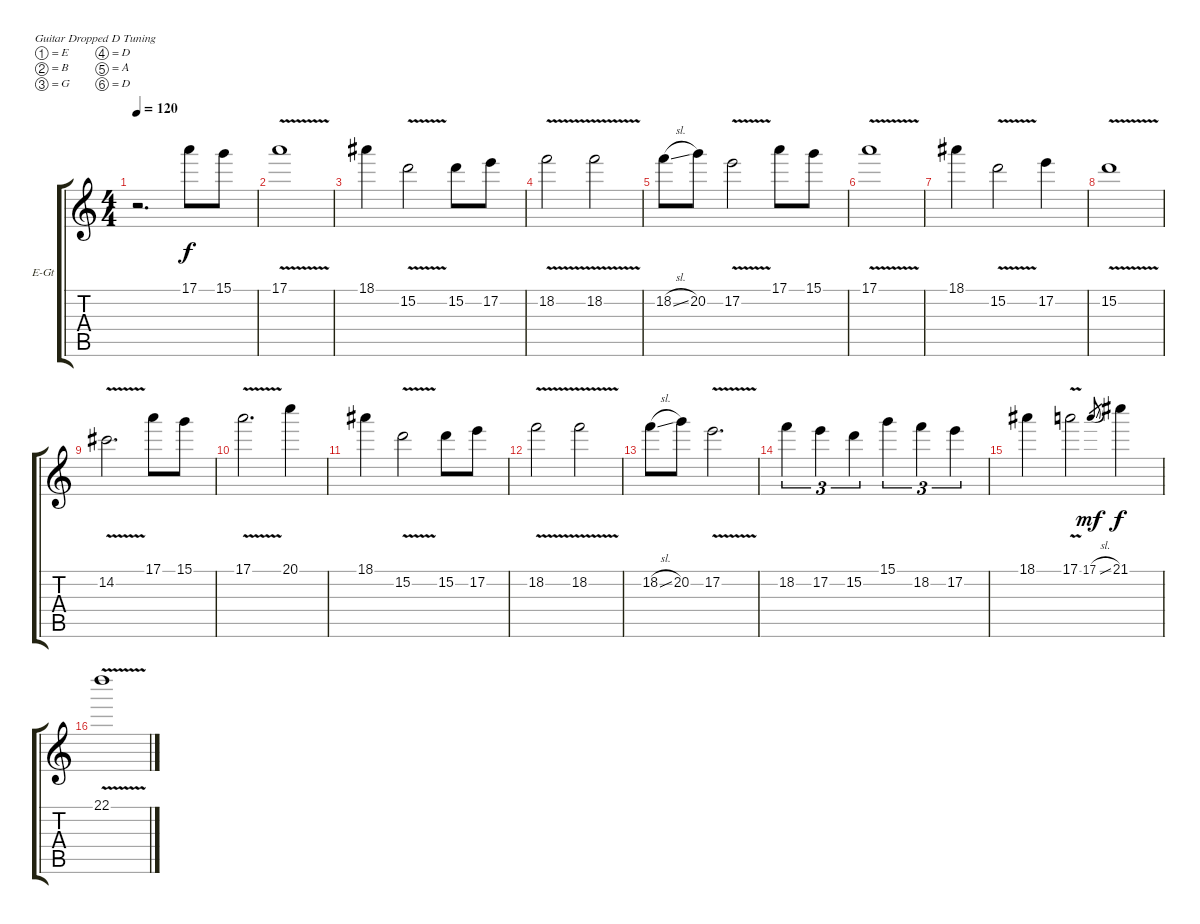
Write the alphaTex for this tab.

\bracketExtendMode groupsimilarinstruments
\firstSystemTrackNameOrientation horizontal
\otherSystemsTrackNameOrientation horizontal
\track ("Overdriven-guitar (Richard)" "E-Gt") {instrument overdrivenguitar}
\staff {score tabs}
\tuning (E4 B3 G3 D3 A2 D2)
\ts (4 4)
\tempo 120
\clef g2
\ks c
r.2{d dy f} 17.1.8 15.1.8 |
17.1{v}.1 |
18.1.4 15.2{v}.2 15.2.8 17.2.8 |
18.2{v}.2 18.2{v}.2 |
18.2{sl}.8 20.2.8 17.2{v}.2 17.1.8 15.1.8 |
17.1{v}.1 |
18.1.4 15.2{v}.2 17.2.4 |
15.2{v}.1 |
14.2{v}.2{d} 17.1.8 15.1.8 |
17.1{v}.2{d} 20.1.4 |
18.1.4 15.2{v}.2 15.2.8 17.2.8 |
18.2{v}.2 18.2{v}.2 |
18.2{sl}.8 20.2.8 17.2{v}.2{d} |
18.2.4{tu (3 2)} 17.2.4{tu (3 2)} 15.2.4{tu (3 2)} 15.1.4{tu (3 2)} 18.2.4{tu (3 2)} 17.2.4{tu (3 2)} |
18.1.4 17.1{v}.2 17.1{sl}.8{gr dy mf} 21.1.4{dy f} |
22.1{v}.1
